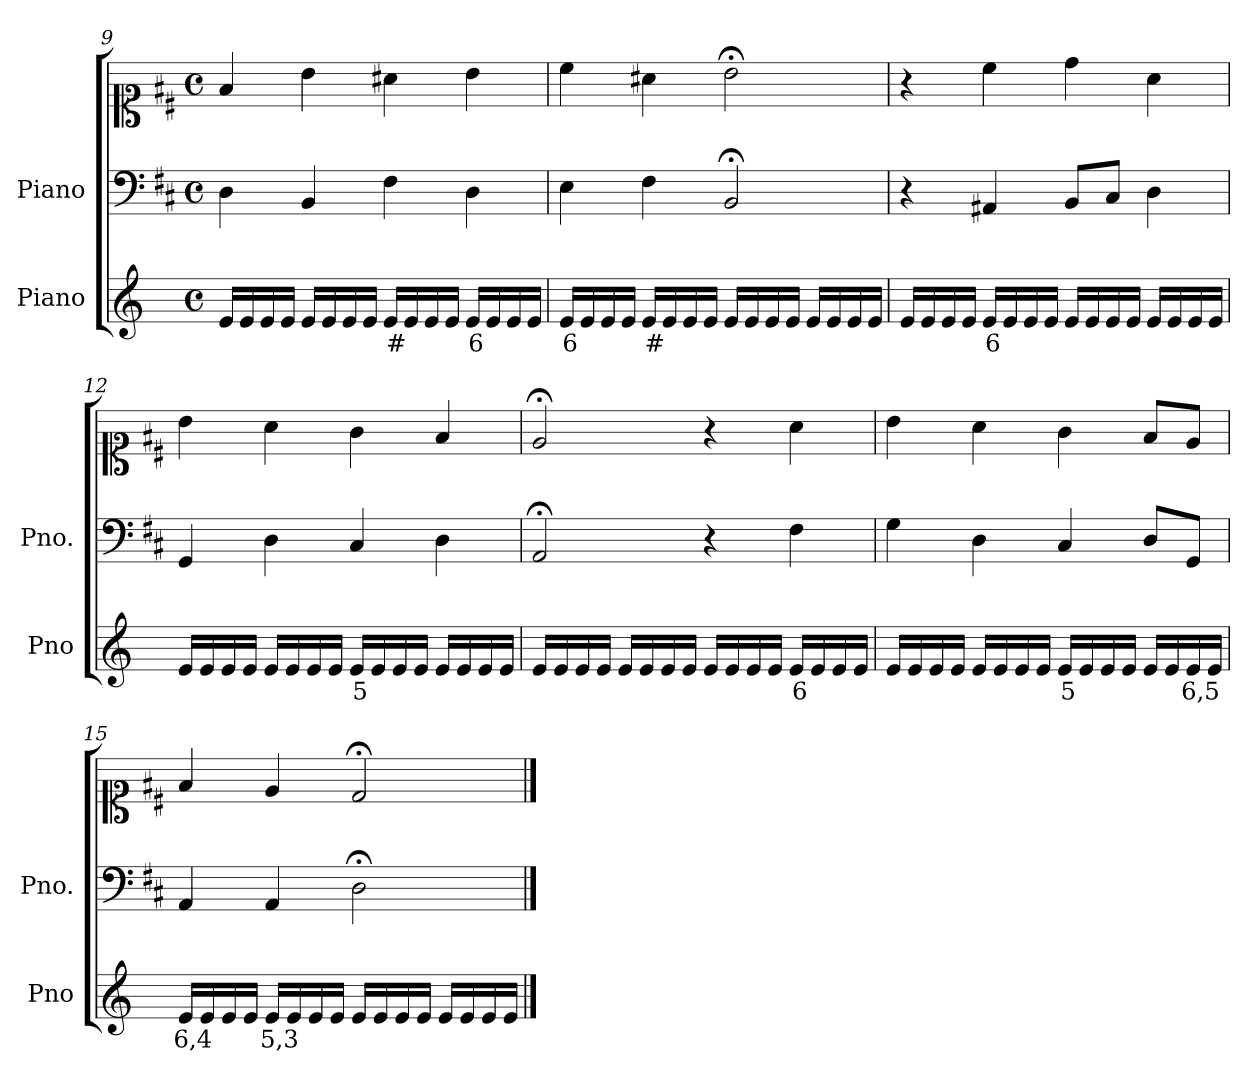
**kern	**text	**kern	**kern
*part2	*part2	*part1	*part1
*staff3	*staff3	*staff2	*staff1
*I"Piano	*	*I"Piano	*
*I'Pno	*	*I'Pno.	*
*clefG2	*	*clefF4	*clefC1
*k[]	*	*k[f#c#]	*k[f#c#]
*M4/4	*	*M4/4	*M4/4
*met(c)	*	*met(c)	*met(c)
=9	=9	=9	=9
16e/LL	.	4D\	4f#/
16e/	.	.	.
16e/	.	.	.
16e/JJ	.	.	.
16e/LL	.	4BB/	4b\
16e/	.	.	.
16e/	.	.	.
16e/JJ	.	.	.
!	!LO:LY:b	!	!
16e/LL	#	4F#\	4a#X\
16e/	.	.	.
16e/	.	.	.
16e/JJ	.	.	.
!	!LO:LY:b	!	!
16e/LL	6	4D\	4b\
16e/	.	.	.
16e/	.	.	.
16e/JJ	.	.	.
=10	=10	=10	=10
!	!LO:LY:b	!	!
16e/LL	6	4E\	4cc#\
16e/	.	.	.
16e/	.	.	.
16e/JJ	.	.	.
!	!LO:LY:b	!	!
16e/LL	#	4F#\	4a#X\
16e/	.	.	.
16e/	.	.	.
16e/JJ	.	.	.
16e/LL	.	2BB;</	2b;<\
16e/	.	.	.
16e/	.	.	.
16e/JJ	.	.	.
16e/LL	.	.	.
16e/	.	.	.
16e/	.	.	.
16e/JJ	.	.	.
=11	=11	=11	=11
16e/LL	.	4r	4r
16e/	.	.	.
16e/	.	.	.
16e/JJ	.	.	.
!	!LO:LY:b	!	!
16e/LL	6	4AA#X/	4cc#\
16e/	.	.	.
16e/	.	.	.
16e/JJ	.	.	.
16e/LL	.	8BB/L	4dd\
16e/	.	.	.
!	!LO:LY:b	!	!
16e/	_	8C#/J	.
16e/JJ	.	.	.
16e/LL	.	4D\	4a\
16e/	.	.	.
16e/	.	.	.
16e/JJ	.	.	.
=12	=12	=12	=12
16e/LL	.	4GG/	4b\
16e/	.	.	.
16e/	.	.	.
16e/JJ	.	.	.
16e/LL	.	4D\	4a\
16e/	.	.	.
16e/	.	.	.
16e/JJ	.	.	.
!	!LO:LY:b	!	!
16e/LL	5	4C#/	4g\
16e/	.	.	.
16e/	.	.	.
16e/JJ	.	.	.
16e/LL	.	4D\	4f#/
16e/	.	.	.
16e/	.	.	.
16e/JJ	.	.	.
=13	=13	=13	=13
16e/LL	.	2AA;</	2e;</
16e/	.	.	.
16e/	.	.	.
16e/JJ	.	.	.
16e/LL	.	.	.
16e/	.	.	.
16e/	.	.	.
16e/JJ	.	.	.
16e/LL	.	4r	4r
16e/	.	.	.
16e/	.	.	.
16e/JJ	.	.	.
!	!LO:LY:b	!	!
16e/LL	6	4F#\	4a\
16e/	.	.	.
16e/	.	.	.
16e/JJ	.	.	.
=14	=14	=14	=14
16e/LL	.	4G\	4b\
16e/	.	.	.
16e/	.	.	.
16e/JJ	.	.	.
16e/LL	.	4D\	4a\
16e/	.	.	.
16e/	.	.	.
16e/JJ	.	.	.
!	!LO:LY:b	!	!
16e/LL	5	4C#/	4g\
16e/	.	.	.
16e/	.	.	.
16e/JJ	.	.	.
16e/LL	.	8D/L	8f#/L
16e/	.	.	.
!	!LO:LY:b	!	!
16e/	6,5	8GG/J	8e/J
16e/JJ	.	.	.
=15	=15	=15	=15
!	!LO:LY:b	!	!
16e/LL	6,4	4AA/	4f#/
16e/	.	.	.
16e/	.	.	.
16e/JJ	.	.	.
!	!LO:LY:b	!	!
16e/LL	5,3	4AA/	4e/
16e/	.	.	.
16e/	.	.	.
16e/JJ	.	.	.
16e/LL	.	2D;<\	2d;</
16e/	.	.	.
16e/	.	.	.
16e/JJ	.	.	.
16e/LL	.	.	.
16e/	.	.	.
16e/	.	.	.
16e/JJ	.	.	.
==	==	==	==
*-	*-	*-	*-
